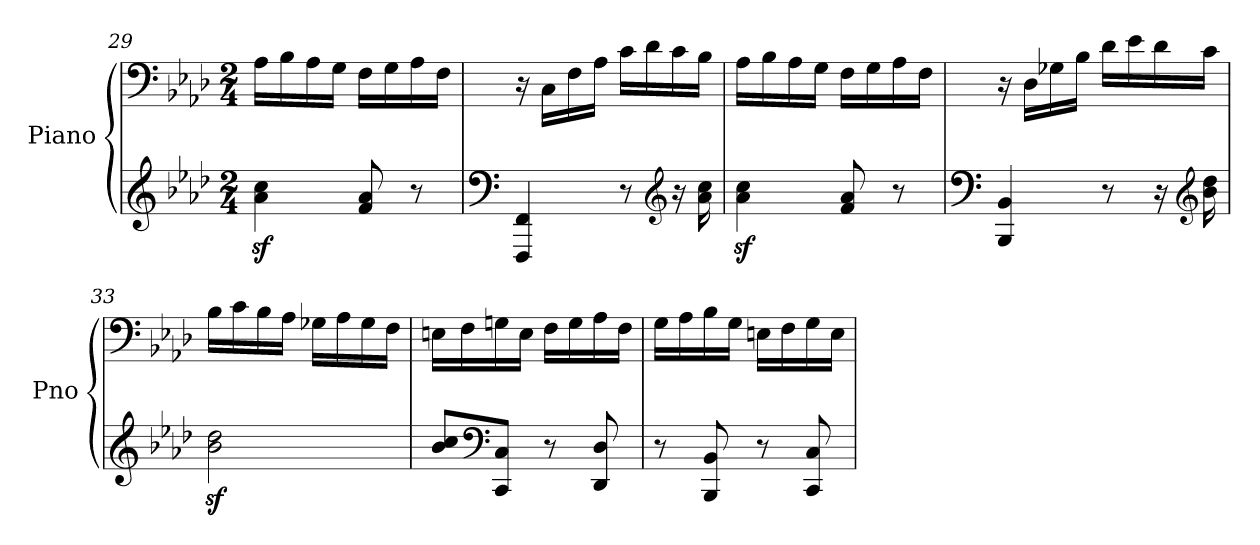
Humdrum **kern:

**kern	**kern
*part1	*part1
*staff2	*staff1
*I"Piano	*
*I'Pno	*
*clefG2	*clefF4
*k[b-e-a-d-]	*k[b-e-a-d-]
*M2/4	*M2/4
=29	=29
4a-\z< 4cc\z<	16A-\LL
.	16B-\
.	16A-\
.	16G\JJ
8f/ 8a-/	16F\LL
.	16G\
8r	16A-\
.	16F\JJ
=30	=30
*clefF4	*
4FFF/ 4FF/	16r
.	16C\LL
.	16F\
.	16A-\JJ
8r	16c\LL
.	16d-\
*clefG2	*
16r	16c\
16a-\ 16cc\	16B-\JJ
!!LO:LB:g=z
=31	=31
4a-\z< 4cc\z<	16A-\LL
.	16B-\
.	16A-\
.	16G\JJ
8f/ 8a-/	16F\LL
.	16G\
8r	16A-\
.	16F\JJ
=32	=32
*clefF4	*
4BBB-/ 4BB-/	16r
.	16D-\LL
.	16G-X\
.	16B-\JJ
8r	16d-\LL
.	16e-\
16r	16d-\
*clefG2	*
16b-\ 16dd-\	16c\JJ
=33	=33
2b-\z< 2dd-\z<	16B-\LL
.	16c\
.	16B-\
.	16A-\JJ
.	16G-X\LL
.	16A-\
.	16G-\
.	16F\JJ
=34	=34
8b-/ 8cc/L	16En\LL
.	16F\
*clefF4	*
8CC/ 8C/J	16Gn\
.	16E\JJ
8r	16F\LL
.	16G\
8DD-/ 8D-/	16A-\
.	16F\JJ
=35	=35
8r	16G\LL
.	16A-\
8BBB-/ 8BB-/	16B-\
.	16G\JJ
8r	16En\LL
.	16F\
8CC/ 8C/	16G\
.	16E\JJ
=	=
*-	*-
